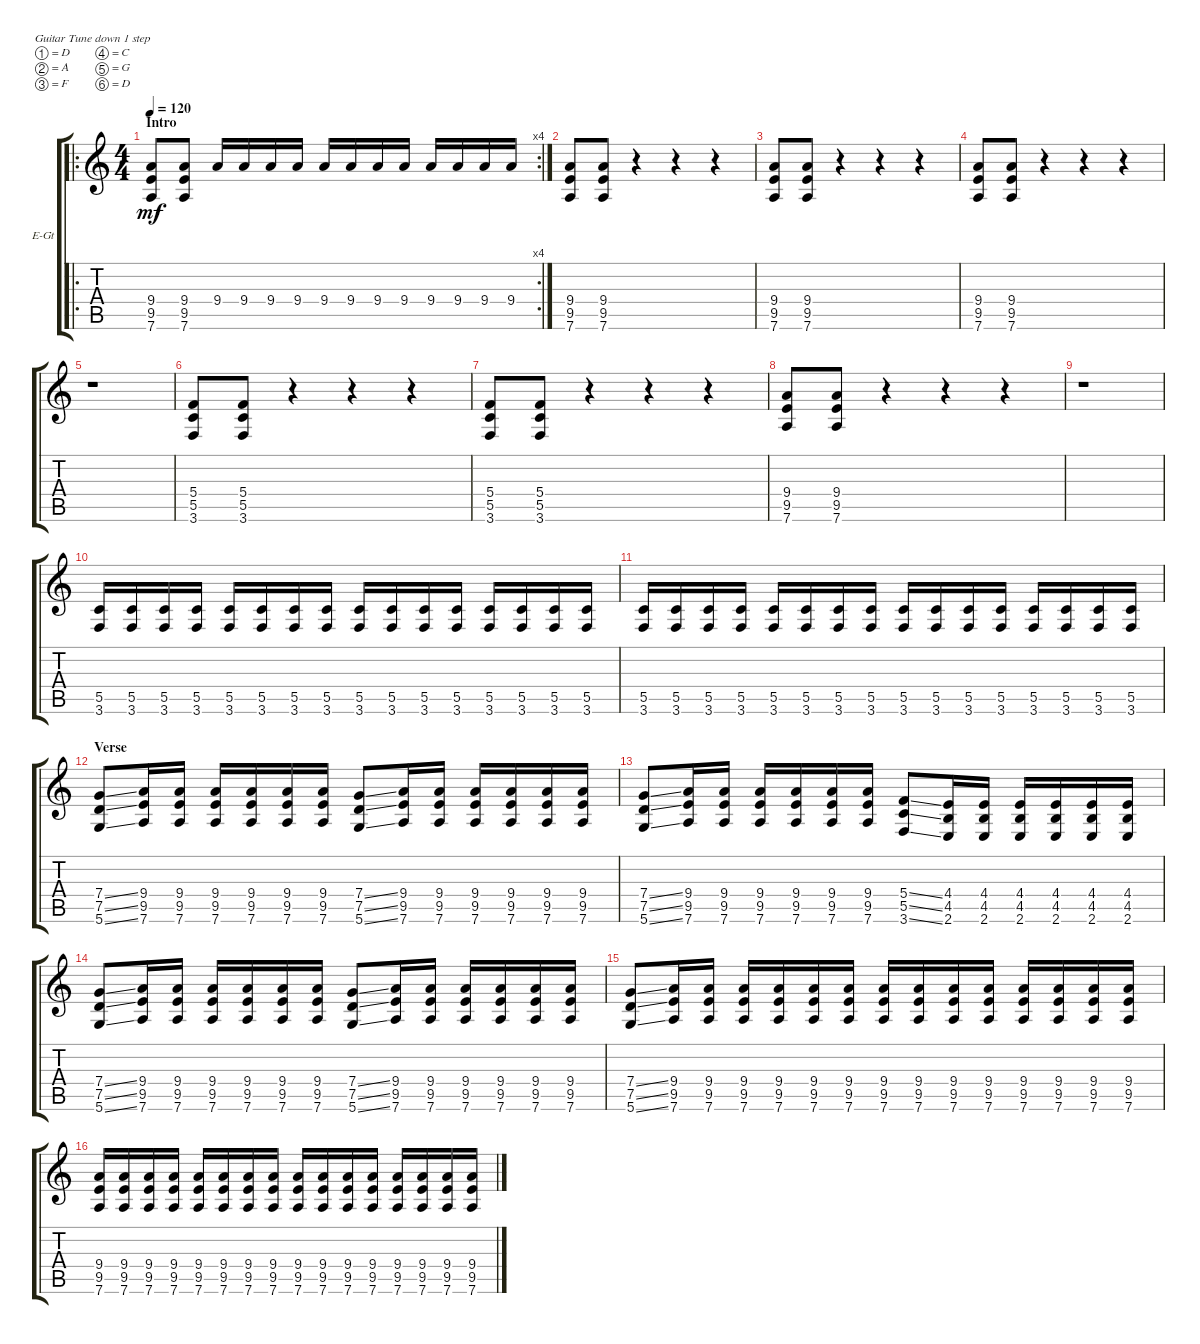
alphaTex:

\defaultSystemsLayout 4
\bracketExtendMode groupsimilarinstruments
\firstSystemTrackNameOrientation horizontal
\otherSystemsTrackNameOrientation horizontal
\track ("Michael Poulsen" "E-Gt") {instrument distortionguitar}
\staff {score tabs}
\tuning (D4 A3 F3 C3 G2 D2)
\ro
\rc 4
\ts (4 4)
\section ("" "Intro")
\tempo 120
\clef g2
\ks c
(7.6 9.5 9.4).8{lyrics (0 "") lyrics (1 "") lyrics (2 "") lyrics (3 "") lyrics (4 "") dy mf instrument distortionguitar} (9.4 9.5 7.6).8{lyrics (0 "") lyrics (1 "") lyrics (2 "") lyrics (3 "") lyrics (4 "")} 9.4.16{lyrics (0 "") lyrics (1 "") lyrics (2 "") lyrics (3 "") lyrics (4 "")} 9.4.16{lyrics (0 "") lyrics (1 "") lyrics (2 "") lyrics (3 "") lyrics (4 "")} 9.4.16 9.4.16 9.4.16 9.4.16 9.4.16 9.4.16 9.4.16 9.4.16 9.4.16 9.4.16 |
(7.6 9.5 9.4).8{lyrics (0 "") lyrics (1 "") lyrics (2 "") lyrics (3 "") lyrics (4 "")} (9.4 9.5 7.6).8{lyrics (0 "") lyrics (1 "") lyrics (2 "") lyrics (3 "") lyrics (4 "")} r.4 r.4 r.4 |
(7.6 9.5 9.4).8{lyrics (0 "") lyrics (1 "") lyrics (2 "") lyrics (3 "") lyrics (4 "")} (9.4 9.5 7.6).8{lyrics (0 "") lyrics (1 "") lyrics (2 "") lyrics (3 "") lyrics (4 "")} r.4 r.4 r.4 |
(7.6 9.5 9.4).8 (9.4 9.5 7.6).8 r.4 r.4 r.4 |
r.1 |
(3.6 5.5 5.4).8 (5.4 5.5 3.6).8 r.4 r.4 r.4 |
(3.6 5.5 5.4).8 (5.4 5.5 3.6).8 r.4 r.4 r.4 |
(7.6 9.5 9.4).8 (9.4 9.5 7.6).8 r.4 r.4 r.4 |
r.1 |
(3.6 5.5).16 (5.5 3.6).16 (3.6 5.5).16 (3.6 5.5).16 (3.6 5.5).16 (3.6 5.5).16 (3.6 5.5).16 (3.6 5.5).16 (3.6 5.5).16 (3.6 5.5).16 (3.6 5.5).16 (3.6 5.5).16 (3.6 5.5).16 (3.6 5.5).16 (3.6 5.5).16 (3.6 5.5).16 |
(3.6 5.5).16 (5.5 3.6).16 (3.6 5.5).16 (3.6 5.5).16 (3.6 5.5).16 (3.6 5.5).16 (3.6 5.5).16 (3.6 5.5).16 (3.6 5.5).16 (3.6 5.5).16 (3.6 5.5).16 (3.6 5.5).16 (3.6 5.5).16 (3.6 5.5).16 (3.6 5.5).16 (3.6 5.5).16 |
\section ("" "Verse")
(7.4{ss} 7.5{ss} 5.6{ss}).8 (7.6 9.5 9.4).16 (9.4 9.5 7.6).16 (9.4 9.5 7.6).16 (7.6 9.5 9.4).16 (9.4 9.5 7.6).16 (7.6 9.5 9.4).16 (7.4{ss} 7.5{ss} 5.6{ss}).8 (7.6 9.5 9.4).16 (9.4 9.5 7.6).16 (9.4 9.5 7.6).16 (7.6 9.5 9.4).16 (9.4 9.5 7.6).16 (7.6 9.5 9.4).16 |
(7.4{ss} 7.5{ss} 5.6{ss}).8 (7.6 9.5 9.4).16 (9.4 9.5 7.6).16 (9.4 9.5 7.6).16 (7.6 9.5 9.4).16 (9.4 9.5 7.6).16 (7.6 9.5 9.4).16 (5.4{ss} 5.5{ss} 3.6{ss}).8 (2.6 4.5 4.4).16 (4.4 4.5 2.6).16 (2.6 4.5 4.4).16 (2.6 4.4 4.5).16 (4.5 4.4 2.6).16 (4.5 4.4 2.6).16 |
(7.4{ss} 7.5{ss} 5.6{ss}).8 (7.6 9.5 9.4).16 (9.4 9.5 7.6).16 (9.4 9.5 7.6).16 (7.6 9.5 9.4).16 (9.4 9.5 7.6).16 (7.6 9.5 9.4).16 (7.4{ss} 7.5{ss} 5.6{ss}).8 (7.6 9.5 9.4).16 (9.4 9.5 7.6).16 (9.4 9.5 7.6).16 (7.6 9.5 9.4).16 (9.4 9.5 7.6).16 (7.6 9.5 9.4).16 |
(7.4{ss} 7.5{ss} 5.6{ss}).8 (7.6 9.5 9.4).16 (9.4 9.5 7.6).16 (9.4 9.5 7.6).16 (7.6 9.5 9.4).16 (9.4 9.5 7.6).16 (7.6 9.5 9.4).16 (9.4 9.5 7.6).16 (7.6 9.5 9.4).16 (9.4 9.5 7.6).16 (9.4 9.5 7.6).16 (7.6 9.5 9.4).16 (9.4 9.5 7.6).16 (7.6 9.5 9.4).16 (9.5 9.4 7.6).16 |
(7.6 9.5 9.4).16 (7.6 9.5 9.4).16 (7.6 9.5 9.4).16 (7.6 9.5 9.4).16 (7.6 9.5 9.4).16 (7.6 9.5 9.4).16 (7.6 9.5 9.4).16 (7.6 9.5 9.4).16 (7.6 9.5 9.4).16 (7.6 9.5 9.4).16 (7.6 9.5 9.4).16 (7.6 9.5 9.4).16 (7.6 9.5 9.4).16 (7.6 9.5 9.4).16 (7.6 9.5 9.4).16 (7.6 9.5 9.4).16
